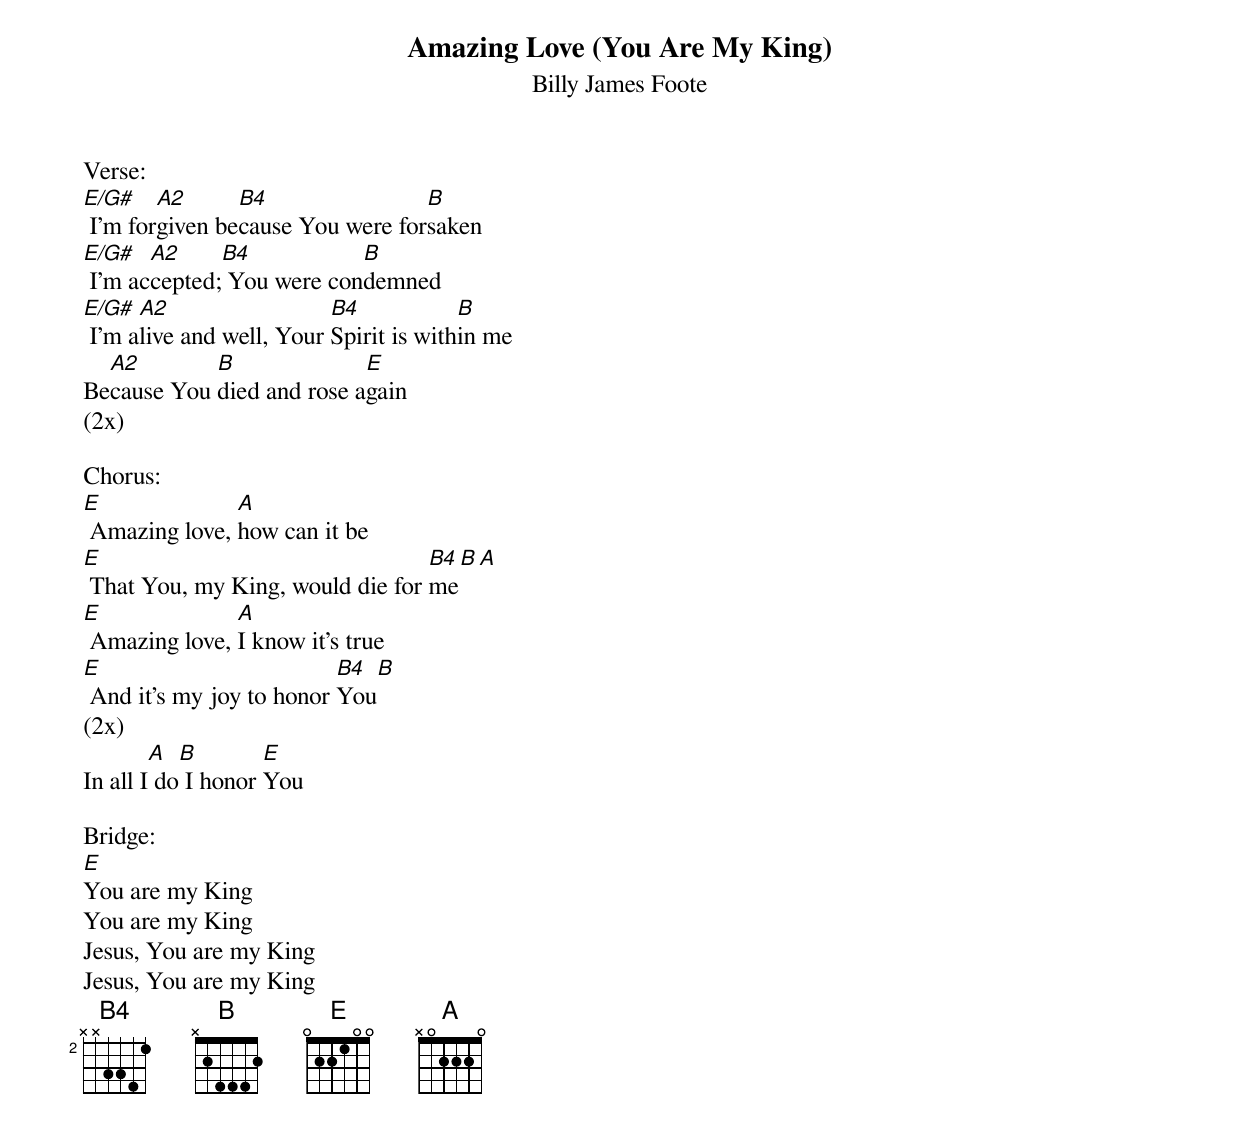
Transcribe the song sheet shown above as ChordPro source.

{title:Amazing Love (You Are My King)}
{subtitle:Billy James Foote}
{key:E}

Verse:
[E/G#] I'm for[A2]given be[B4]cause You were for[B]saken
[E/G#] I'm ac[A2]cepted;[B4] You were con[B]demned
[E/G#] I'm a[A2]live and well, Your [B4]Spirit is with[B]in me
Be[A2]cause You [B]died and rose a[E]gain
(2x)

Chorus:
[E] Amazing love, [A]how can it be
[E] That You, my King, would die for [B4]me[B][A]
[E] Amazing love, [A]I know it's true
[E] And it's my joy to honor [B4]You[B]
(2x)
In all I[A] do[B] I honor [E]You

Bridge:
[E]You are my King
You are my King
Jesus, You are my King
Jesus, You are my King
